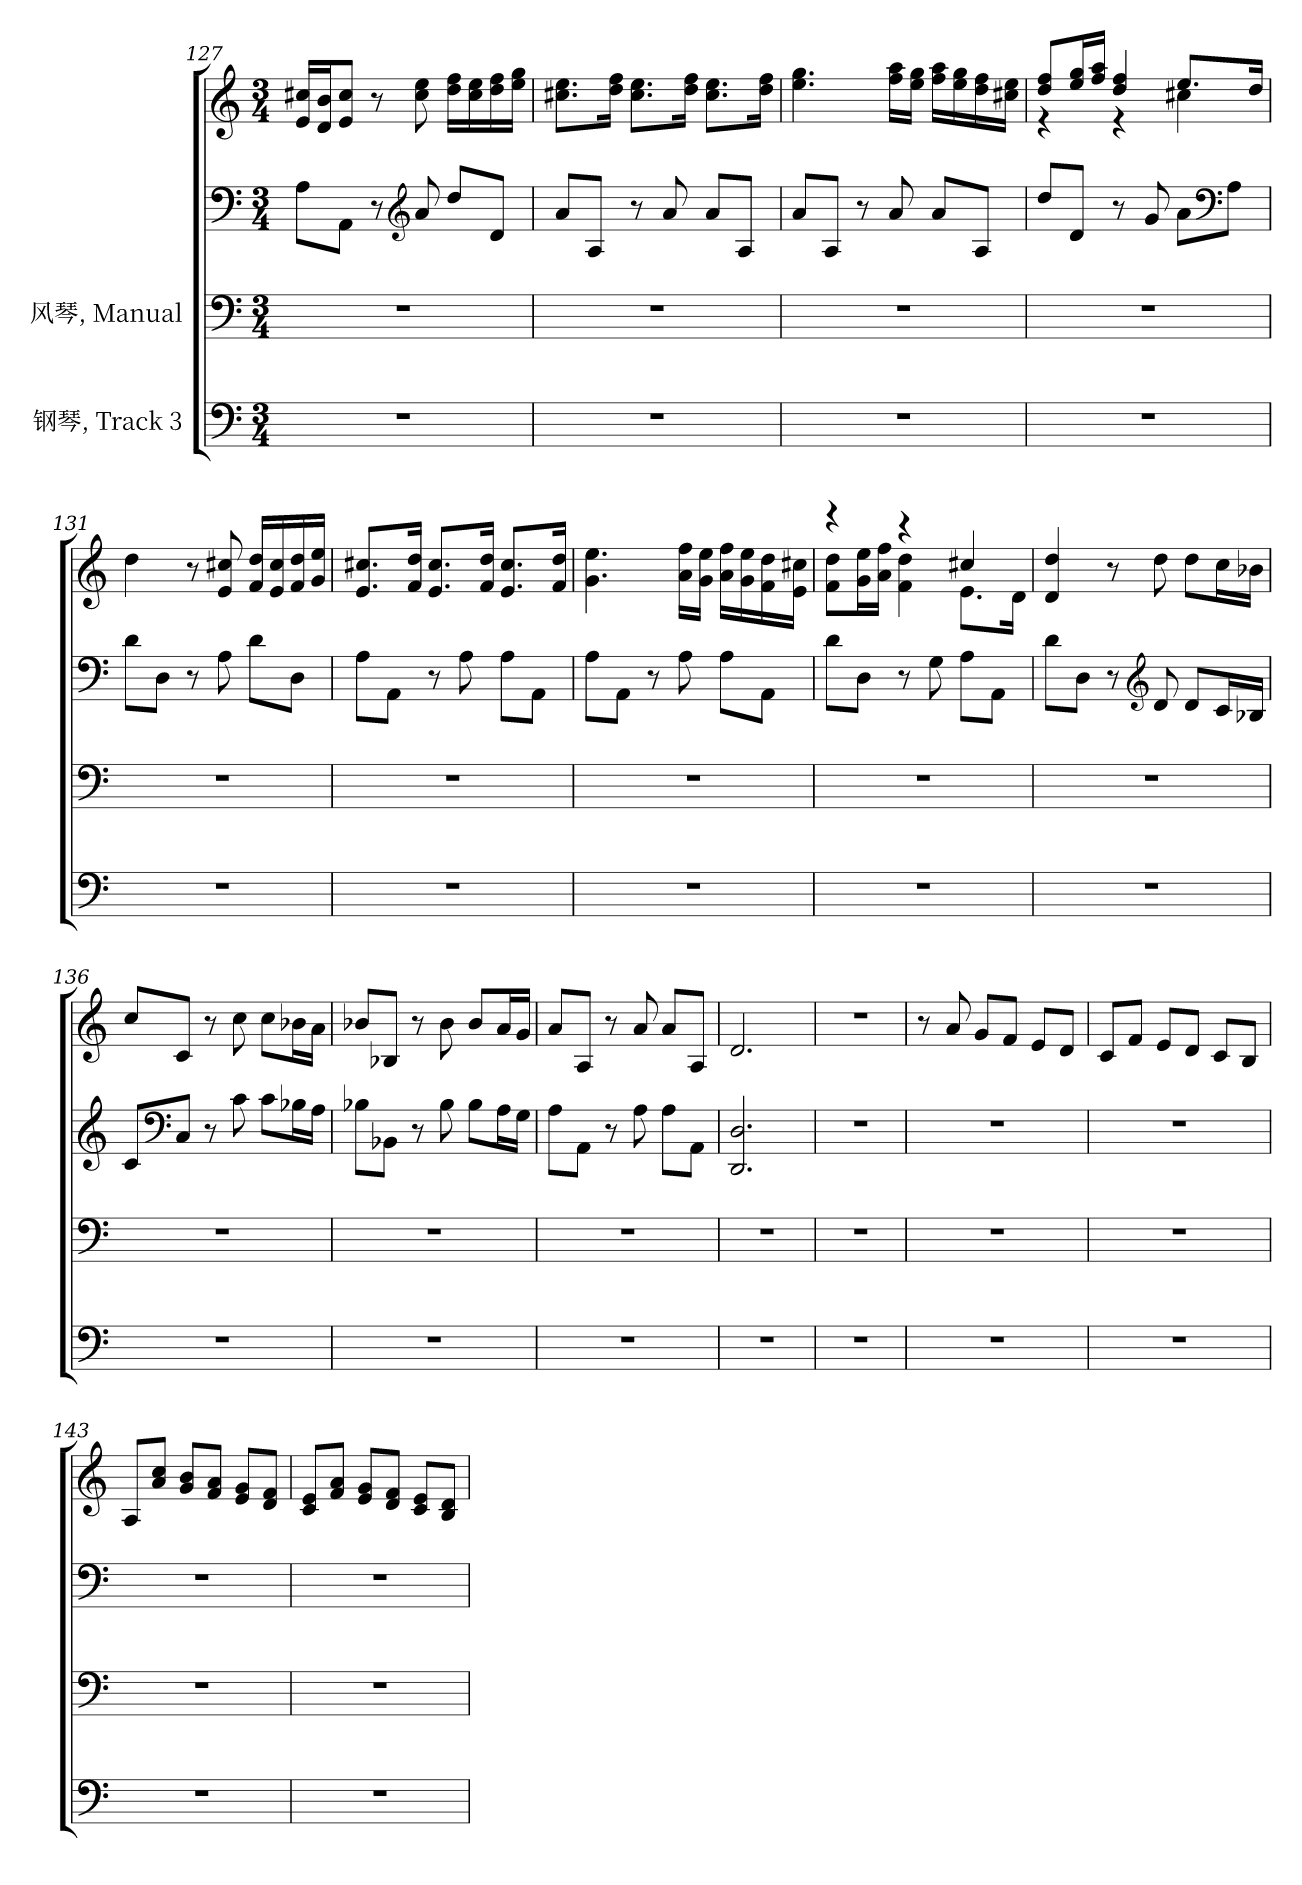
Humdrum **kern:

**kern	**kern	**kern	**kern
*part2	*part1	*part1	*part1
*staff4	*staff3	*staff2	*staff1
*I"钢琴, Track 3	*I"风琴, Manual	*	*
*clefF4	*clefF4	*clefF4	*clefG2
*k[]	*k[]	*k[]	*k[]
*M3/4	*M3/4	*M3/4	*M3/4
=127	=127	=127	=127
2.r	2.r	8A\L	16e/ 16cc#X/LL
.	.	.	16d/ 16b/J
.	.	8AA\J	8e/ 8cc#/J
.	.	8r	8r
*	*	*clefG2	*
.	.	8a/	8cc#\ 8ee\
.	.	8dd/L	16dd\ 16ff\LL
.	.	.	16cc#\ 16ee\
.	.	8d/J	16dd\ 16ff\
.	.	.	16ee\ 16gg\JJ
=128	=128	=128	=128
2.r	2.r	8a/L	8.cc#X\ 8.ee\L
.	.	8A/J	.
.	.	.	16dd\ 16ff\Jk
.	.	8r	8.cc#\ 8.ee\L
.	.	8a/	.
.	.	.	16dd\ 16ff\Jk
.	.	8a/L	8.cc#\ 8.ee\L
.	.	8A/J	.
.	.	.	16dd\ 16ff\Jk
!!LO:LB:g=z
=129	=129	=129	=129
2.r	2.r	8a/L	4.ee\ 4.gg\
.	.	8A/J	.
.	.	8r	.
.	.	8a/	16ff\ 16aa\LL
.	.	.	16ee\ 16gg\JJ
.	.	8a/L	16ff\ 16aa\LL
.	.	.	16ee\ 16gg\
.	.	8A/J	16dd\ 16ff\
.	.	.	16cc#X\ 16ee\JJ
=130	=130	=130	=130
*	*	*	*^
2.r	2.r	8dd/L	8dd/ 8ff/L	4r
.	.	8d/J	16ee/ 16gg/L	.
.	.	.	16ff/ 16aa/JJ	.
.	.	8r	4dd/ 4ff/	4r
.	.	8g/	.	.
.	.	8a\L	8.ee/L	4cc#X\
*	*	*clefF4	*	*
.	.	8A\J	.	.
.	.	.	16dd/Jk	.
*	*	*	*v	*v
=131	=131	=131	=131
2.r	2.r	8d\L	4dd\
.	.	8D\J	.
.	.	8r	8r
.	.	8A\	8e/ 8cc#X/
.	.	8d\L	16f/ 16dd/LL
.	.	.	16e/ 16cc#/
.	.	8D\J	16f/ 16dd/
.	.	.	16g/ 16ee/JJ
=132	=132	=132	=132
2.r	2.r	8A\L	8.e/ 8.cc#X/L
.	.	8AA\J	.
.	.	.	16f/ 16dd/Jk
.	.	8r	8.e/ 8.cc#/L
.	.	8A\	.
.	.	.	16f/ 16dd/Jk
.	.	8A\L	8.e/ 8.cc#/L
.	.	8AA\J	.
.	.	.	16f/ 16dd/Jk
!!LO:PB:g=z
=133	=133	=133	=133
2.r	2.r	8A\L	4.g\ 4.ee\
.	.	8AA\J	.
.	.	8r	.
.	.	8A\	16a\ 16ff\LL
.	.	.	16g\ 16ee\JJ
.	.	8A\L	16a\ 16ff\LL
.	.	.	16g\ 16ee\
.	.	8AA\J	16f\ 16dd\
.	.	.	16e\ 16cc#X\JJ
=134	=134	=134	=134
*	*	*	*^
2.r	2.r	8d\L	4r	8f\ 8dd\L
.	.	8D\J	.	16g\ 16ee\L
.	.	.	.	16a\ 16ff\JJ
.	.	8r	4r	4f\ 4dd\
.	.	8G\	.	.
.	.	8A\L	4cc#X/	8.e\L
.	.	8AA\J	.	.
.	.	.	.	16d\Jk
*	*	*	*v	*v
=135	=135	=135	=135
2.r	2.r	8d\L	4d/ 4dd/
.	.	8D\J	.
.	.	8r	8r
*	*	*clefG2	*
.	.	8d/	8dd\
.	.	8d/L	8dd\L
.	.	16c/L	16cc\L
.	.	16B-X/JJ	16b-X\JJ
=136	=136	=136	=136
2.r	2.r	8c/L	8cc/L
*	*	*clefF4	*
.	.	8C/J	8c/J
.	.	8r	8r
.	.	8c\	8cc\
.	.	8c\L	8cc\L
.	.	16B-X\L	16b-X\L
.	.	16A\JJ	16a\JJ
!!LO:LB:g=z
=137	=137	=137	=137
2.r	2.r	8B-X\L	8b-X/L
.	.	8BB-X\J	8B-X/J
.	.	8r	8r
.	.	8B-\	8b-\
.	.	8B-\L	8b-/L
.	.	16A\L	16a/L
.	.	16G\JJ	16g/JJ
=138	=138	=138	=138
2.r	2.r	8A\L	8a/L
.	.	8AA\J	8A/J
.	.	8r	8r
.	.	8A\	8a/
.	.	8A\L	8a/L
.	.	8AA\J	8A/J
=139	=139	=139	=139
*	*	*	*MM65
2.r	2.r	2.DD/ 2.D/	2.d/
=140	=140	=140	=140
2.r	2.r	2.r	2.r
=141	=141	=141	=141
*	*	*	*MM115
2.r	2.r	2.r	8r
.	.	.	8a/
.	.	.	8g/L
.	.	.	8f/J
.	.	.	8e/L
.	.	.	8d/J
=142	=142	=142	=142
2.r	2.r	2.r	8c/L
.	.	.	8f/J
.	.	.	8e/L
.	.	.	8d/J
.	.	.	8c/L
.	.	.	8B/J
=143	=143	=143	=143
2.r	2.r	2.r	8A/L
.	.	.	8a/ 8cc/J
.	.	.	8g/ 8b/L
.	.	.	8f/ 8a/J
.	.	.	8e/ 8g/L
.	.	.	8d/ 8f/J
!!LO:LB:g=z
=144	=144	=144	=144
2.r	2.r	2.r	8c/ 8e/L
.	.	.	8f/ 8a/J
.	.	.	8e/ 8g/L
.	.	.	8d/ 8f/J
.	.	.	8c/ 8e/L
.	.	.	8B/ 8d/J
=	=	=	=
*-	*-	*-	*-
